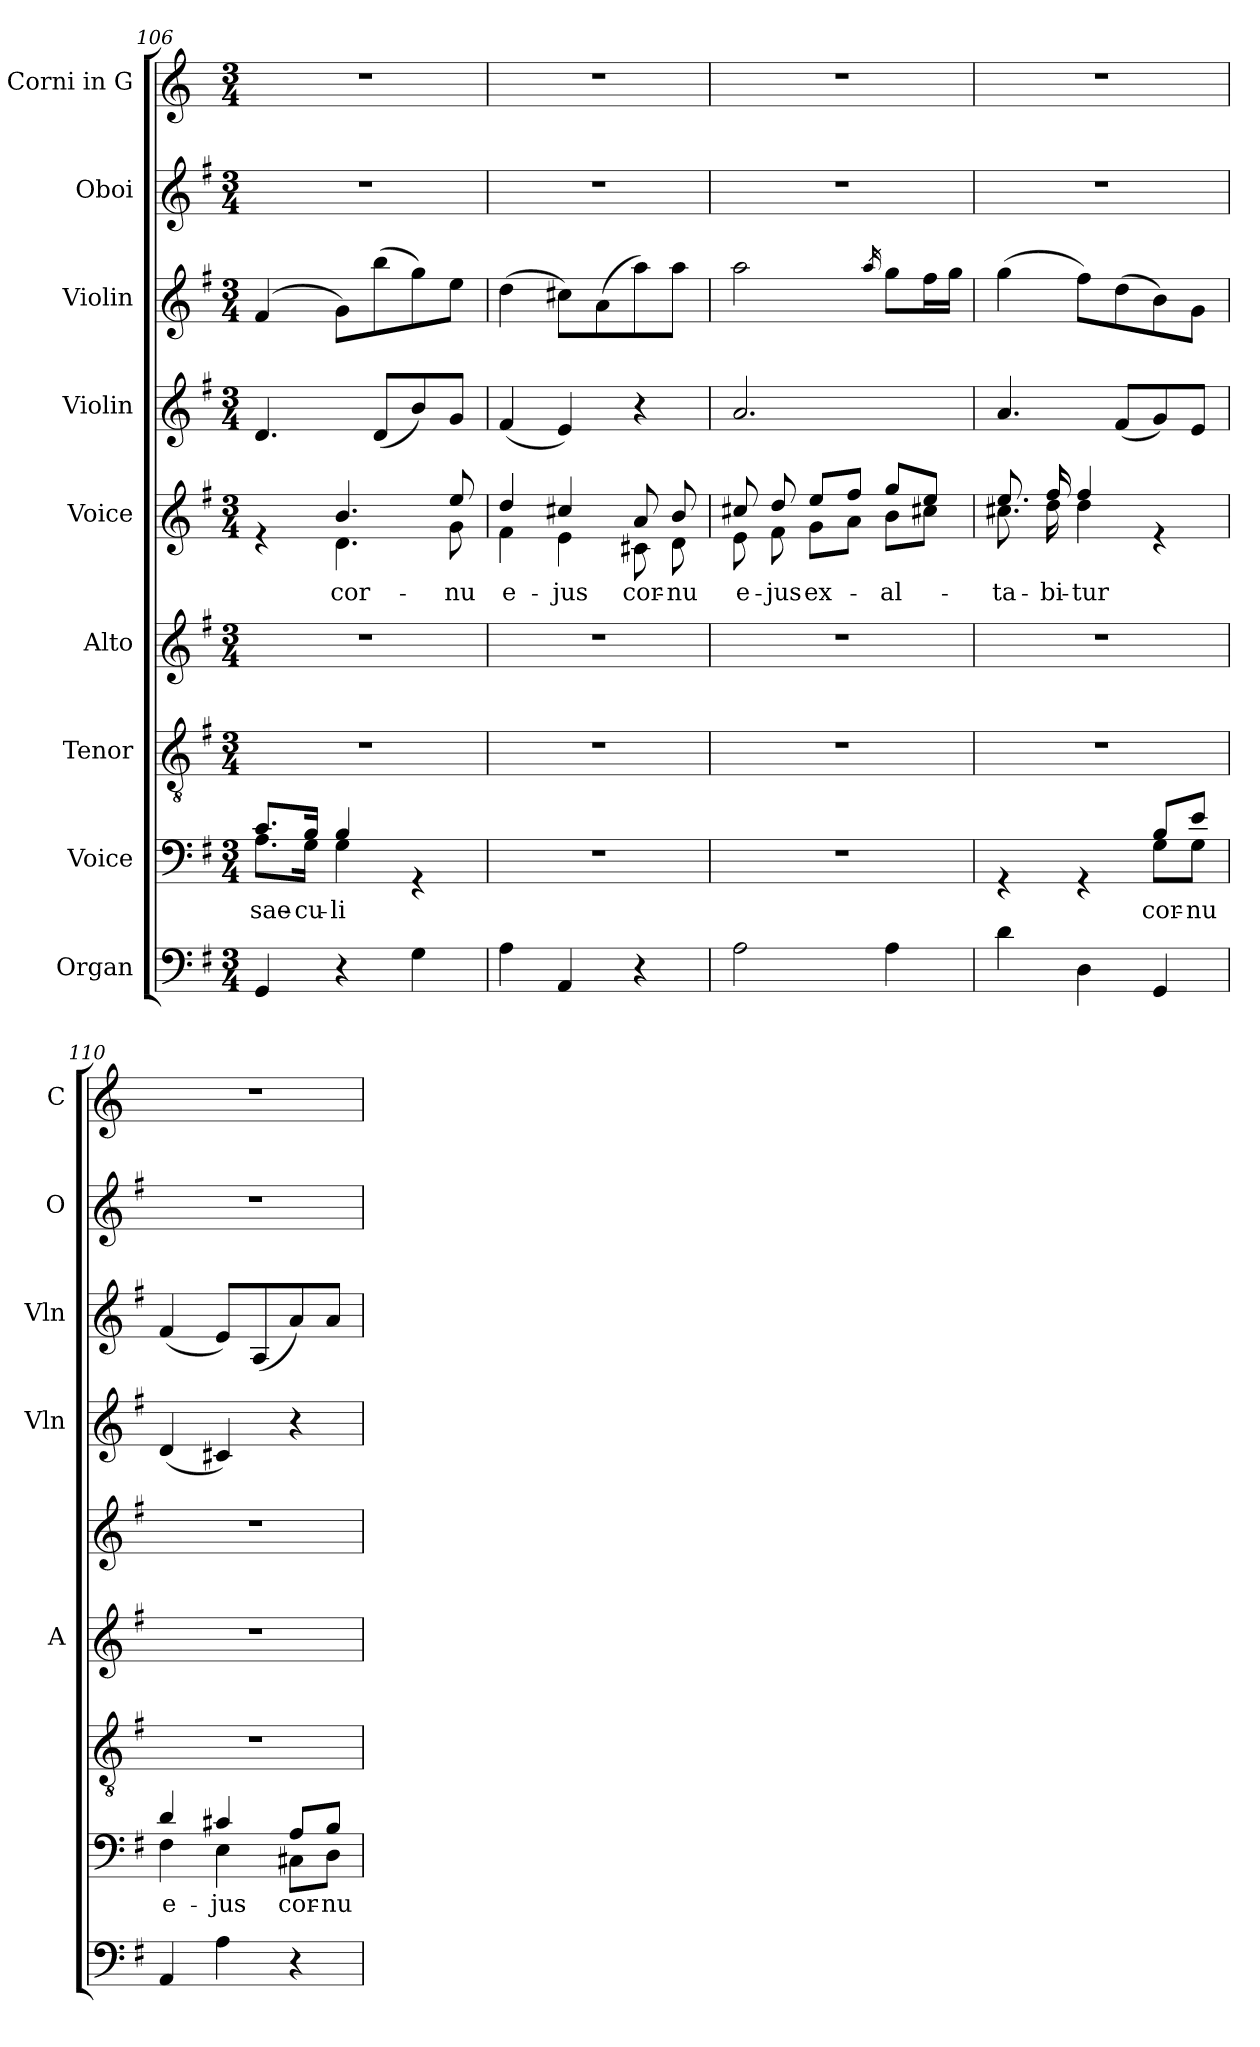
**kern	**kern	**text	**kern	**kern	**kern	**text	**kern	**kern	**kern	**kern
*part9	*part8	*part8	*part7	*part6	*part5	*part5	*part4	*part3	*part2	*part1
*staff9	*staff8	*staff8	*staff7	*staff6	*staff5	*staff5	*staff4	*staff3	*staff2	*staff1
*I"Organ	*I"Voice	*	*I"Tenor	*I"Alto	*I"Voice	*	*I"Violin	*I"Violin	*I"Oboi	*I"Corni in G
*	*	*	*	*I'A	*	*	*I'Vln	*I'Vln	*I'O	*I'C
*clefF4	*clefF4	*	*clefGv2	*clefG2	*clefG2	*	*clefG2	*clefG2	*clefG2	*clefG2
*	*	*	*	*	*	*	*	*	*	*ITrd3c5
*k[f#]	*k[f#]	*	*k[f#]	*k[f#]	*k[f#]	*	*k[f#]	*k[f#]	*k[f#]	*k[f#]
*M3/4	*M3/4	*	*M3/4	*M3/4	*M3/4	*	*M3/4	*M3/4	*M3/4	*M3/4
=106	=106	=106	=106	=106	=106	=106	=106	=106	=106	=106
*	*^	*	*	*	*	*	*	*	*	*
!	!	!	!LO:LY:b	!	!	!	!	!	!	!	!
*	*	*	*	*	*	*^	*	*	*	*	*
4GG/	8.c/L	8.A\L	sae-	2.r	2.r	4re	4ryy	.	4.d/	(4f#/	2.r	2.r
!	!	!	!LO:LY:b	!	!	!	!	!	!	!	!	!
.	16B/Jk	16G\Jk	-cu-	.	.	.	.	.	.	.	.	.
!	!	!	!LO:LY:b	!	!	!	!	!LO:LY:b	!	!	!	!
4r	4B/	4G\	-li	.	.	4.b/	4.d\	cor-	.	8g\L)	.	.
.	.	.	.	.	.	.	.	.	(8d/L	(8bb\	.	.
4G\	4rGG	4ryy	.	.	.	.	.	.	8b/)	8gg\)	.	.
!	!	!	!	!	!	!	!	!LO:LY:b	!	!	!	!
.	.	.	.	.	.	8ee/	8g\	-nu	8g/J	8ee\J	.	.
*	*v	*v	*	*	*	*	*	*	*	*	*	*
=107	=107	=107	=107	=107	=107	=107	=107	=107	=107	=107	=107
!	!	!	!	!	!	!	!LO:LY:b	!	!	!	!
4A\	2.r	.	2.r	2.r	4dd/	4f#\	e-	(4f#/	(4dd\	2.r	2.r
!	!	!	!	!	!	!	!LO:LY:b	!	!	!	!
4AA/	.	.	.	.	4cc#X/	4e\	-jus	4e/)	8cc#X\L)	.	.
.	.	.	.	.	.	.	.	.	(8a\	.	.
!	!	!	!	!	!	!	!LO:LY:b	!	!	!	!
4r	.	.	.	.	8a/	8c#X\	cor-	4r	8aa\)	.	.
!	!	!	!	!	!	!	!LO:LY:b	!	!	!	!
.	.	.	.	.	8b/	8d\	-nu	.	8aa\J	.	.
!!LO:LB:g=z
=108	=108	=108	=108	=108	=108	=108	=108	=108	=108	=108	=108
!	!	!	!	!	!	!	!LO:LY:b	!	!	!	!
2A\	2.r	.	2.r	2.r	8cc#X/	8e\	e-	2.a/	2aa\	2.r	2.r
!	!	!	!	!	!	!	!LO:LY:b	!	!	!	!
.	.	.	.	.	8dd/	8f#\	-jus	.	.	.	.
!	!	!	!	!	!	!	!LO:LY:b	!	!	!	!
.	.	.	.	.	8ee/L	8g\L	ex-	.	.	.	.
.	.	.	.	.	8ff#/J	8a\J	.	.	.	.	.
.	.	.	.	.	.	.	.	.	16qaa/	.	.
!	!	!	!	!	!	!	!LO:LY:b	!	!	!	!
4A\	.	.	.	.	8gg/L	8b\L	-al-	.	8gg\L	.	.
.	.	.	.	.	8ee/J	8cc#X\J	.	.	16ff#\L	.	.
.	.	.	.	.	.	.	.	.	16gg\JJ	.	.
=109	=109	=109	=109	=109	=109	=109	=109	=109	=109	=109	=109
*	*^	*	*	*	*	*	*	*	*	*	*
!	!	!	!	!	!	!	!	!LO:LY:b	!	!	!	!
4d\	4rGG	2ryy	.	2.r	2.r	8.ee/	8.cc#X\	-ta-	4.a/	(4gg\	2.r	2.r
!	!	!	!	!	!	!	!	!LO:LY:b	!	!	!	!
.	.	.	.	.	.	16ff#/	16dd\	-bi-	.	.	.	.
!	!	!	!	!	!	!	!	!LO:LY:b	!	!	!	!
4D\	4rGG	.	.	.	.	4ff#/	4dd\	-tur	.	8ff#\L)	.	.
.	.	.	.	.	.	.	.	.	(8f#/L	(8dd\	.	.
!	!	!	!LO:LY:b	!	!	!	!	!	!	!	!	!
4GG/	8B/L	8G\L	cor-	.	.	4re	4ryy	.	8g/)	8b\)	.	.
!	!	!	!LO:LY:b	!	!	!	!	!	!	!	!	!
.	8e/J	8G\J	-nu	.	.	.	.	.	8e/J	8g\J	.	.
*	*	*	*	*	*	*v	*v	*	*	*	*	*
=110	=110	=110	=110	=110	=110	=110	=110	=110	=110	=110	=110
!	!	!	!LO:LY:b	!	!	!	!	!	!	!	!
4AA/	4d/	4F#\	e-	2.r	2.r	2.r	.	(4d/	(4f#/	2.r	2.r
!	!	!	!LO:LY:b	!	!	!	!	!	!	!	!
4A\	4c#X/	4E\	-jus	.	.	.	.	4c#X/)	8e/L)	.	.
.	.	.	.	.	.	.	.	.	(8A/	.	.
!	!	!	!LO:LY:b	!	!	!	!	!	!	!	!
4r	8A/L	8C#X\L	cor-	.	.	.	.	4r	8a/)	.	.
!	!	!	!LO:LY:b	!	!	!	!	!	!	!	!
.	8B/J	8D\J	-nu	.	.	.	.	.	8a/J	.	.
*	*v	*v	*	*	*	*	*	*	*	*	*
=	=	=	=	=	=	=	=	=	=	=
*-	*-	*-	*-	*-	*-	*-	*-	*-	*-	*-
